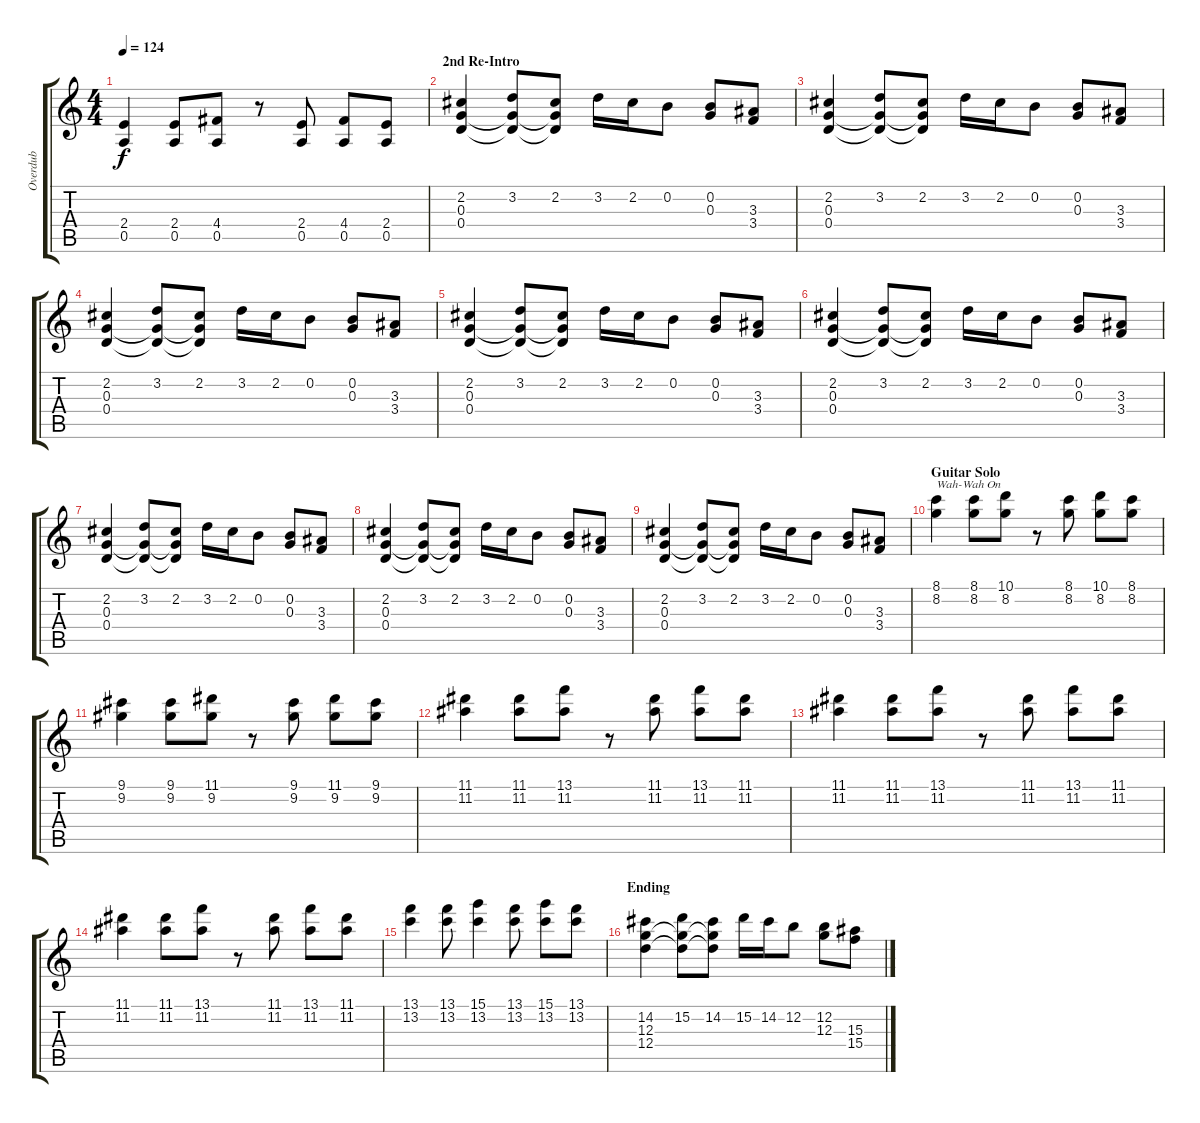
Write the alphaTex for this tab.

\track ("Overdub" "Overdub") {instrument electricguitarjazz}
\staff {score tabs}
\tuning (E4 B3 G3 D3 A2 E2) {hide}
\ts (4 4)
\tempo 124
\clef g2
\ks c
(2.4 0.5).4{dy f} (2.4 0.5).8 (4.4 0.5).8 r.8 (2.4 0.5).8 (4.4 0.5).8 (2.4 0.5).8 |
\section ("" "2nd Re-Intro")
(2.2 0.3 0.4).4 (3.2 0.3{t} 0.4{t}).8 (2.2 0.3{t} 0.4{t}).8 3.2.16 2.2.16 0.2.8 (0.2 0.3).8 (3.3 3.4).8 |
(2.2 0.3 0.4).4 (3.2 0.3{t} 0.4{t}).8 (2.2 0.3{t} 0.4{t}).8 3.2.16 2.2.16 0.2.8 (0.2 0.3).8 (3.3 3.4).8 |
(2.2 0.3 0.4).4 (3.2 0.3{t} 0.4{t}).8 (2.2 0.3{t} 0.4{t}).8 3.2.16 2.2.16 0.2.8 (0.2 0.3).8 (3.3 3.4).8 |
(2.2 0.3 0.4).4 (3.2 0.3{t} 0.4{t}).8 (2.2 0.3{t} 0.4{t}).8 3.2.16 2.2.16 0.2.8 (0.2 0.3).8 (3.3 3.4).8 |
(2.2 0.3 0.4).4 (3.2 0.3{t} 0.4{t}).8 (2.2 0.3{t} 0.4{t}).8 3.2.16 2.2.16 0.2.8 (0.2 0.3).8 (3.3 3.4).8 |
(2.2 0.3 0.4).4 (3.2 0.3{t} 0.4{t}).8 (2.2 0.3{t} 0.4{t}).8 3.2.16 2.2.16 0.2.8 (0.2 0.3).8 (3.3 3.4).8 |
(2.2 0.3 0.4).4 (3.2 0.3{t} 0.4{t}).8 (2.2 0.3{t} 0.4{t}).8 3.2.16 2.2.16 0.2.8 (0.2 0.3).8 (3.3 3.4).8 |
(2.2 0.3 0.4).4 (3.2 0.3{t} 0.4{t}).8 (2.2 0.3{t} 0.4{t}).8 3.2.16 2.2.16 0.2.8 (0.2 0.3).8 (3.3 3.4).8 |
\section ("" "Guitar Solo")
(8.1 8.2).4{txt "Wah-Wah On"} (8.1 8.2).8 (10.1 8.2).8 r.8 (8.1 8.2).8 (10.1 8.2).8 (8.1 8.2).8 |
(9.1 9.2).4 (9.1 9.2).8 (11.1 9.2).8 r.8 (9.1 9.2).8 (11.1 9.2).8 (9.1 9.2).8 |
(11.1 11.2).4 (11.1 11.2).8 (13.1 11.2).8 r.8 (11.1 11.2).8 (13.1 11.2).8 (11.1 11.2).8 |
(11.1 11.2).4 (11.1 11.2).8 (13.1 11.2).8 r.8 (11.1 11.2).8 (13.1 11.2).8 (11.1 11.2).8 |
(11.1 11.2).4 (11.1 11.2).8 (13.1 11.2).8 r.8 (11.1 11.2).8 (13.1 11.2).8 (11.1 11.2).8 |
(13.1 13.2).4 (13.1 13.2).8 (15.1 13.2).4 (13.1 13.2).8 (15.1 13.2).8 (13.1 13.2).8 |
\section ("" "Ending")
(14.2 12.3 12.4).4 (15.2 12.3{t} 12.4{t}).8 (14.2 12.3{t} 12.4{t}).8 15.2.16 14.2.16 12.2.8 (12.2 12.3).8 (15.3 15.4).8
